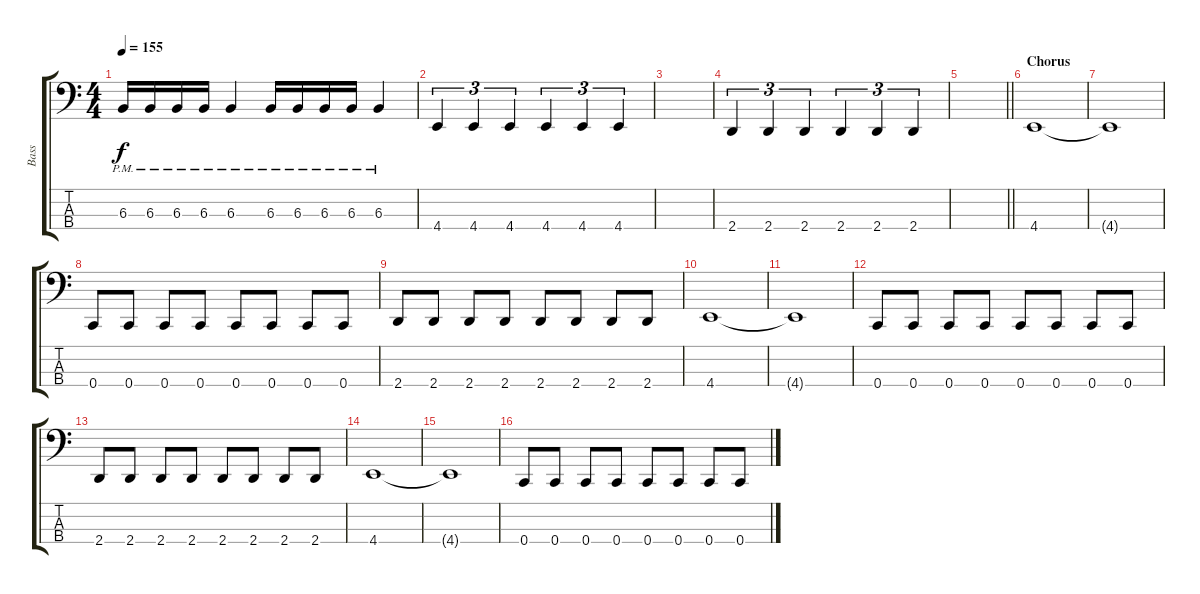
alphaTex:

\track ("Bass" "Bass") {instrument electricbassfinger}
\staff {score tabs}
\tuning (Eb2 Bb1 F1 C1) {hide}
\ts (4 4)
\tempo 155
\clef f4
\ks c
6.3{pm}.16{dy f} 6.3{pm}.16 6.3{pm}.16 6.3{pm}.16 6.3{pm}.4 6.3{pm}.16 6.3{pm}.16 6.3{pm}.16 6.3{pm}.16 6.3{pm}.4 |
4.4.4{tu (3 2)} 4.4.4{tu (3 2)} 4.4.4{tu (3 2)} 4.4.4{tu (3 2)} 4.4.4{tu (3 2)} 4.4.4{tu (3 2)} |
|
2.4.4{tu (3 2)} 2.4.4{tu (3 2)} 2.4.4{tu (3 2)} 2.4.4{tu (3 2)} 2.4.4{tu (3 2)} 2.4.4{tu (3 2)} |
\barLineRight lightlight
|
\section ("" "Chorus")
4.4.1 |
4.4{t}.1 |
0.4.8 0.4.8 0.4.8 0.4.8 0.4.8 0.4.8 0.4.8 0.4.8 |
2.4.8 2.4.8 2.4.8 2.4.8 2.4.8 2.4.8 2.4.8 2.4.8 |
4.4.1 |
4.4{t}.1 |
0.4.8 0.4.8 0.4.8 0.4.8 0.4.8 0.4.8 0.4.8 0.4.8 |
2.4.8 2.4.8 2.4.8 2.4.8 2.4.8 2.4.8 2.4.8 2.4.8 |
4.4.1 |
4.4{t}.1 |
0.4.8 0.4.8 0.4.8 0.4.8 0.4.8 0.4.8 0.4.8 0.4.8
